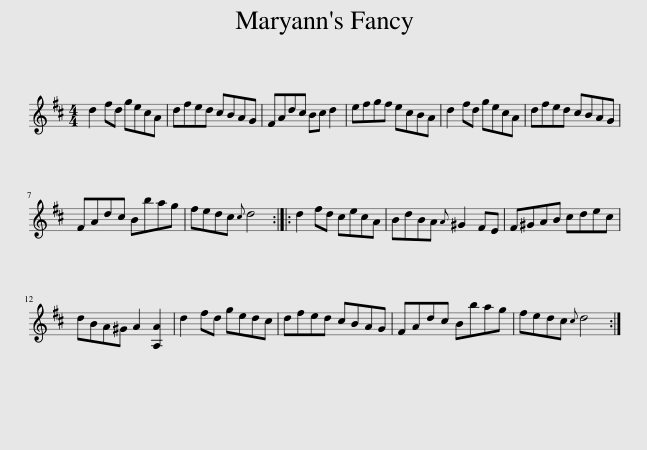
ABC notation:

X:1
L:1/8
M:4/4
I:linebreak $
K:D
V:1 treble
V:1
 d2 fd gecA | dfed cBAG | FAdc Bc d2 | efgf ecBA | d2 fd gecA | %5
 dfed cBAG |$ FAdc Bbag | fedc{c} d4 :: d2 fd cecA | BdBA{A} ^G2 FE | %10
 F^GAB cdec |$ dBA^G A2 [A,A]2 | d2 fd gedc | dfed cBAG | FAdc Bbag | %15
 fedc{c} d4 :| %16
